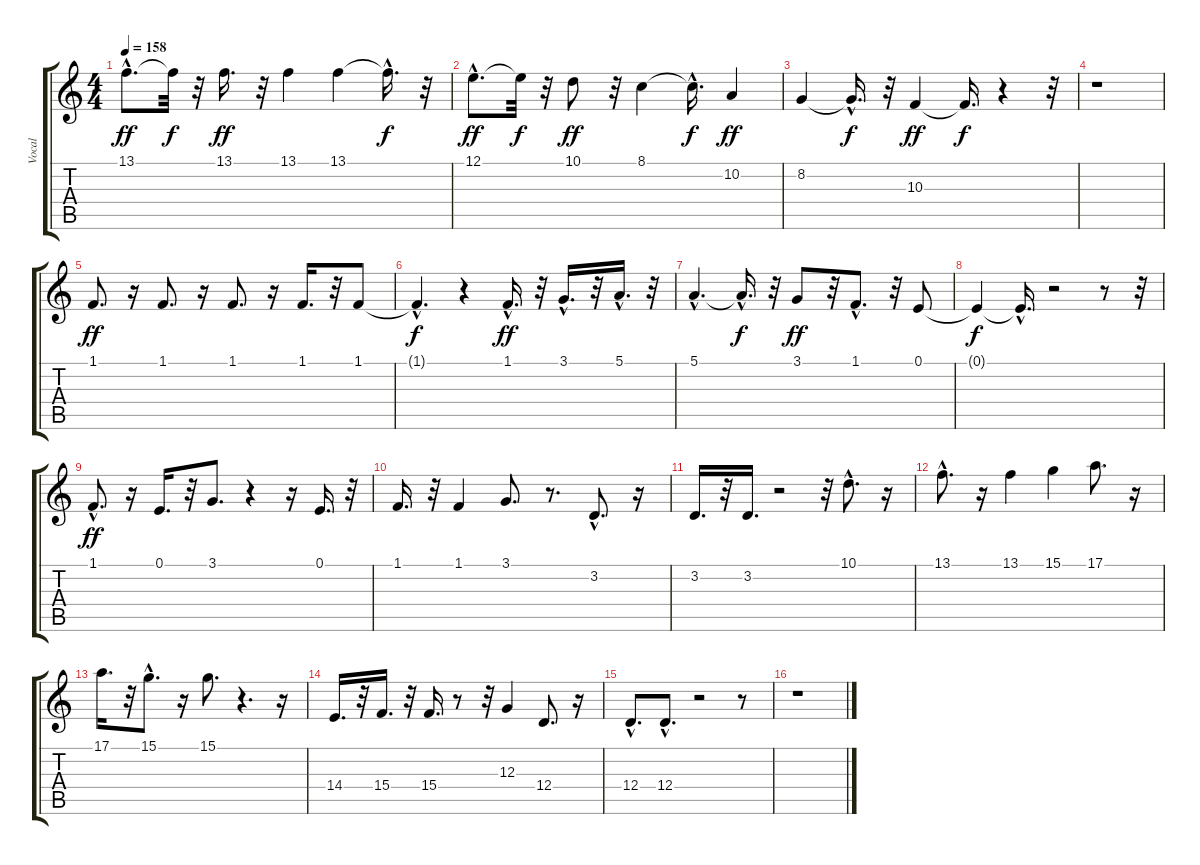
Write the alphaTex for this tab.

\track ("Vocal" "Vocal") {instrument clarinet}
\staff {score tabs}
\tuning (E4 B3 G3 D3 A2 E2) {hide}
\ts (4 4)
\tempo 158
\clef g2
\ks c
13.1{hac}.8{d dy ff} 13.1{t}.32{dy f} r.32 13.1.16{d dy ff} r.32 13.1.4 13.1.4 13.1{hac t}.16{d dy f} r.32 |
12.1{hac}.8{d dy ff} 12.1{t}.32{dy f} r.32 10.1.8{dy ff} r.32 8.1.4 8.1{hac t}.16{d dy f} 10.2.4{dy ff} |
8.2.4 8.2{hac t}.16{d dy f} r.32 10.3.4{dy ff} 10.3{t}.16{d dy f} r.4 r.32 |
r.1 |
1.1.8{d dy ff} r.16 1.1.8{d} r.16 1.1.8{d} r.16 1.1.16{d} r.32 1.1.8 |
1.1{hac t}.4{d dy f} r.4 1.1{hac}.16{d dy ff} r.32 3.1{hac}.16{d} r.32 5.1{hac}.16{d} r.32 |
5.1{hac}.4{d} 5.1{hac t}.16{d dy f} r.32 3.1.8{dy ff} r.32 1.1{hac}.8{d} r.32 0.1.8 |
0.1{t}.4{dy f} 0.1{hac t}.16{d} r.2 r.8 r.32 |
1.1{hac}.8{d dy ff} r.16 0.1.16{d} r.32 3.1.8{d} r.4 r.16 0.1.16{d} r.32 |
1.1.16{d} r.32 1.1.4 3.1.8{d} r.8{d} 3.2{hac}.8{d} r.16 |
3.2.16{d} r.32 3.2.16{d} r.2 r.32 10.1{hac}.8{d} r.16 |
13.1{hac}.8{d} r.16 13.1.4 15.1.4 17.1.8{d} r.16 |
17.1.16{d} r.32 15.1{hac}.8{d} r.16 15.1.8{d} r.4{d} r.16 |
14.4.16{d} r.32 15.4.16{d} r.32 15.4.16{d} r.8 r.32 12.3.4 12.4.8{d} r.16 |
12.4{hac}.8{d} 12.4{hac}.8{d} r.2 r.8 |
r.1
